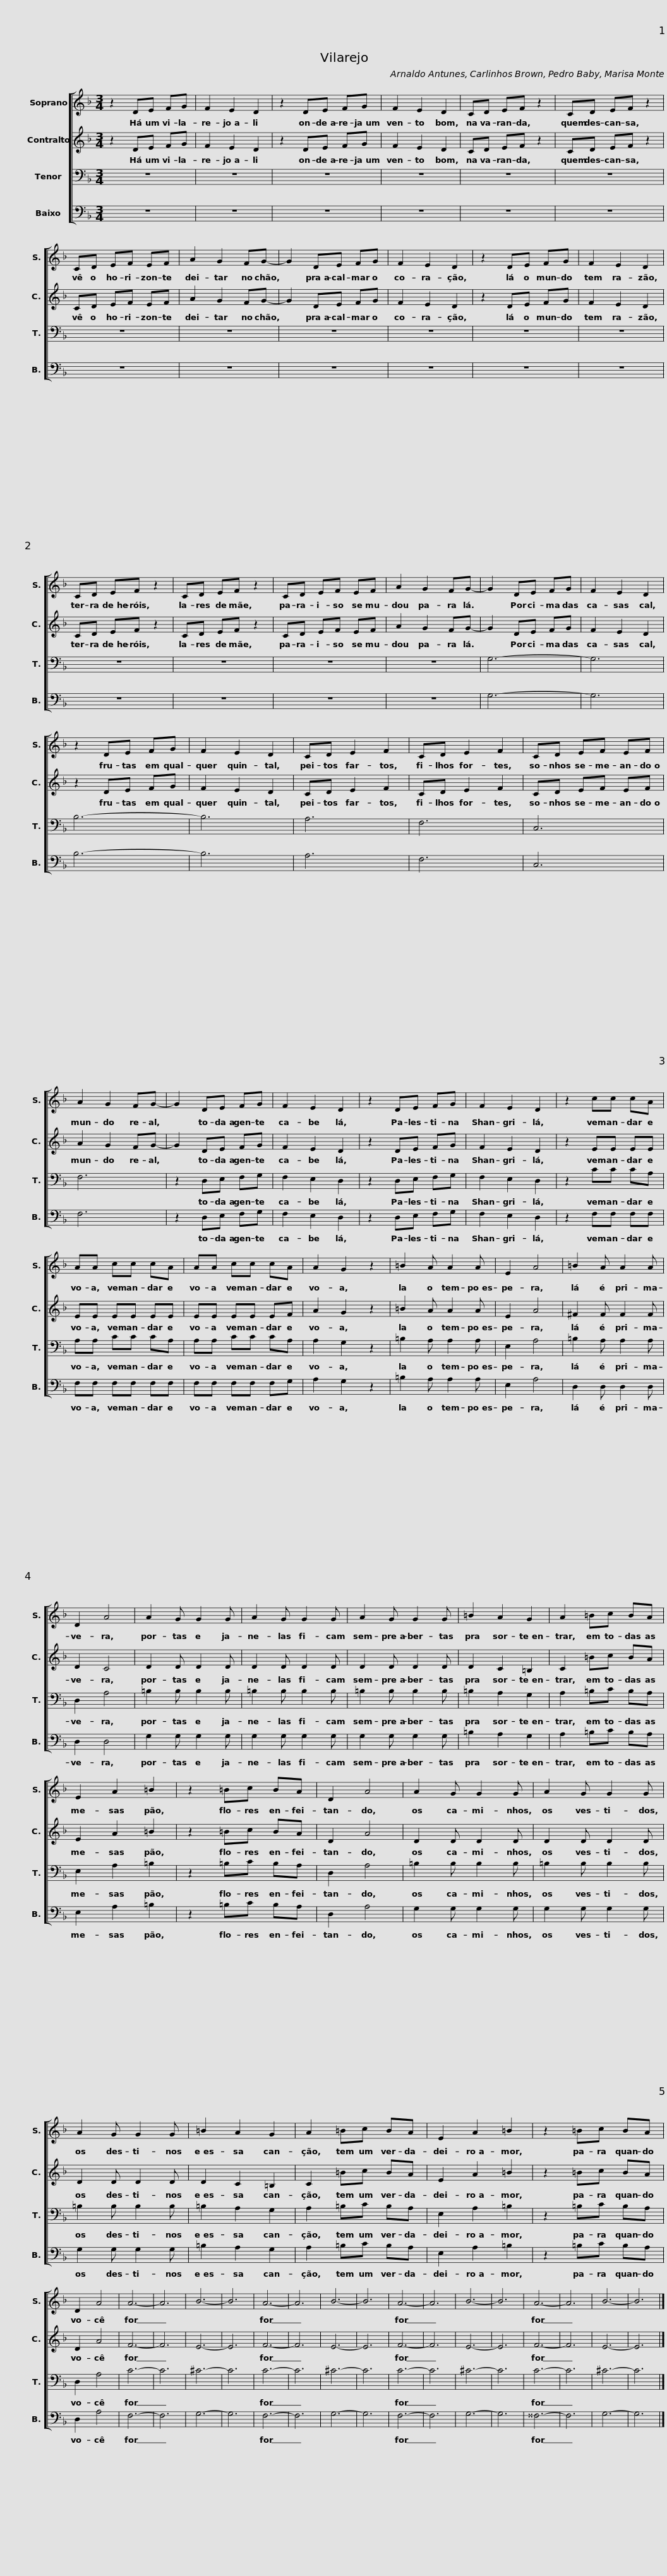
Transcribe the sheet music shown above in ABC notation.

X:1
%%score [ 1 2 3 4 ]
L:1/8
M:3/4
I:linebreak $
K:F
V:1 treble
V:2 treble
V:3 bass
V:4 bass
V:1
 z2 DE FG | F2 E2 D2 | z2 DE FG | F2 E2 D2 | CD EF z2 | %5
 CD EF z2 |$ CD EF EF | A2 G2 FG- | G2 DE FG | F2 E2 D2 | %10
 z2 DE FG | F2 E2 D2 | CD EF z2 |$ CD EF z2 | CD EF EF | %15
 A2 G2 FG- | G2 DE FG | F2 E2 D2 | z2 DE FG | F2 E2 D2 |$ %20
 CD E2 F2 | CD E2 F2 | CD EF EF | A2 G2 FG- | G2 DE FG | %25
 F2 E2 D2 | z2 DE FG |$ F2 E2 D2 | z2 cc cA | AA cc cA | %30
 AA cc cA | A2 G2 z2 | =B2 A A2 A | E2 A4 | =B2 A A2 A |$ %35
 D2 A4 | A2 G G2 G | A2 G G2 G | A2 G G2 G | =B2 A2 G2 | %40
 A2 =Bc BA | E2 A2 =B2 |$ z2 =Bc BA | D2 A4 | A2 G G2 G | %45
 A2 G G2 G | A2 G G2 G | =B2 A2 G2 | A2 =Bc BA |$ E2 A2 =B2 | %50
 z2 =Bc BA | D2 A4 | A6- | A6 | B6- | %55
 B6 | A6- | A6 | B6- | B6 | %60
 A6- | A6 | B6- | B6 |$ A6- | %65
 A6 | B6- | B6 |] %68
V:2
 z2 DE FG | F2 E2 D2 | z2 DE FG | F2 E2 D2 | CD EF z2 | %5
 CD EF z2 |$ CD EF EF | A2 G2 FG- | G2 DE FG | F2 E2 D2 | %10
 z2 DE FG | F2 E2 D2 | CD EF z2 |$ CD EF z2 | CD EF EF | %15
 A2 G2 FG- | G2 DE FG | F2 E2 D2 | z2 DE FG | F2 E2 D2 |$ %20
 CD E2 F2 | CD E2 F2 | CD EF EF | A2 G2 FG- | G2 DE FG | %25
 F2 E2 D2 | z2 DE FG |$ F2 E2 D2 | z2 EE EE | EE EE EE | %30
 EE EE EF | A2 G2 z2 | =B2 A A2 A | E2 A4 | ^F2 F F2 F |$ %35
 D2 C4 | D2 D D2 D | D2 D D2 D | D2 D D2 D | D2 C2 =B,2 | %40
 C2 =Bc BA | E2 A2 =B2 |$ z2 =Bc BA | D2 A4 | D2 D D2 D | %45
 D2 D D2 D | D2 D D2 D | D2 C2 =B,2 | C2 =Bc BA |$ E2 A2 =B2 | %50
 z2 =Bc BA | D2 A4 | F6- | F6 | E6- | %55
 E6 | F6- | F6 | E6- | E6 | %60
 F6- | F6 | E6- | E6 |$ F6- | %65
 F6 | E6- | E6 |] %68
V:3
 z6 | z6 | z6 | z6 | z6 | %5
 z6 |$ z6 | z6 | z6 | z6 | %10
 z6 | z6 | z6 |$ z6 | z6 | %15
 z6 | G,6- | G,6 | B,6- | B,6 |$ %20
 A,6 | F,6 | C,6 | F,6 | z2 D,E, F,G, | %25
 F,2 E,2 D,2 | z2 D,E, F,G, |$ F,2 E,2 D,2 | z2 CC CA, | A,A, CC CA, | %30
 A,A, CC CA, | A,2 G,2 z2 | =B,2 A, A,2 A, | E,2 A,4 | =B,2 A, A,2 A, |$ %35
 D,2 A,4 | =B,2 B, B,2 B, | =B,2 B, B,2 B, | =B,2 B, B,2 B, | =B,2 A,2 G,2 | %40
 A,2 =B,C B,A, | E,2 A,2 =B,2 |$ z2 =B,C B,A, | D,2 A,4 | =B,2 B, B,2 B, | %45
 =B,2 B, B,2 B, | =B,2 B, B,2 B, | =B,2 A,2 G,2 | A,2 =B,C B,A, |$ E,2 A,2 =B,2 | %50
 z2 =B,C B,A, | D,2 A,4 | C6- | C6 | ^C6- | %55
 C6 | C6- | C6 | ^C6- | C6 | %60
 C6- | C6 | ^C6- | C6 |$ C6- | %65
 C6 | ^C6- | C6 |] %68
V:4
 z6 | z6 | z6 | z6 | z6 | %5
 z6 |$ z6 | z6 | z6 | z6 | %10
 z6 | z6 | z6 |$ z6 | z6 | %15
 z6 | G,6- | G,6 | B,6- | B,6 |$ %20
 A,6 | F,6 | C,6 | F,6 | z2 D,E, F,G, | %25
 F,2 E,2 D,2 | z2 D,E, F,G, |$ F,2 E,2 D,2 | z2 F,F, F,F, | F,F, F,F, F,F, | %30
 F,F, F,F, F,G, | A,2 G,2 z2 | =B,2 A, A,2 A, | E,2 A,4 | D,2 D, D,2 D, |$ %35
 D,2 D,4 | G,2 G, G,2 G, | G,2 G, G,2 G, | G,2 G, G,2 G, | =B,2 A,2 G,2 | %40
 A,2 =B,C B,A, | E,2 A,2 =B,2 |$ z2 =B,C B,A, | D,2 A,4 | G,2 G, G,2 G, | %45
 G,2 G, G,2 G, | G,2 G, G,2 G, | =B,2 A,2 G,2 | A,2 =B,C B,A, |$ E,2 A,2 =B,2 | %50
 z2 =B,C B,A, | D,2 A,4 | F,6- | F,6 | G,6- | %55
 G,6 | F,6- | F,6 | G,6- | G,6 | %60
 F,6- | F,6 | G,6- | G,6 |$ ^^F,6- | %65
 F,6 | G,6- | G,6 |] %68
